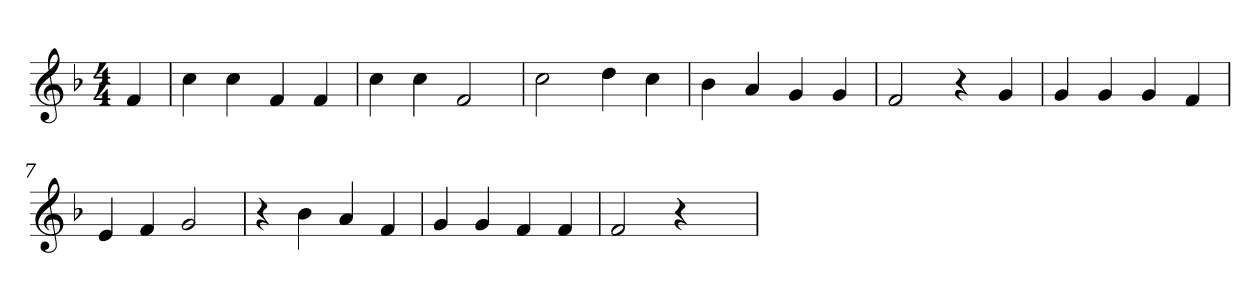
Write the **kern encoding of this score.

**kern
*part1
*staff1
*clefG2
*k[b-]
*F:
*M4/4
=
4f
=1
4cc
4cc
4f
4f
=2
4cc
4cc
2f
=3
2cc
4dd
4cc
=4
4b-
4a
4g
4g
=5
2f
4r
4g
=6
4g
4g
4g
4f
=7
4e
4f
2g
=8
4r
4b-
4a
4f
=9
4g
4g
4f
4f
=10
2f
4r
4ryy
=
*-
